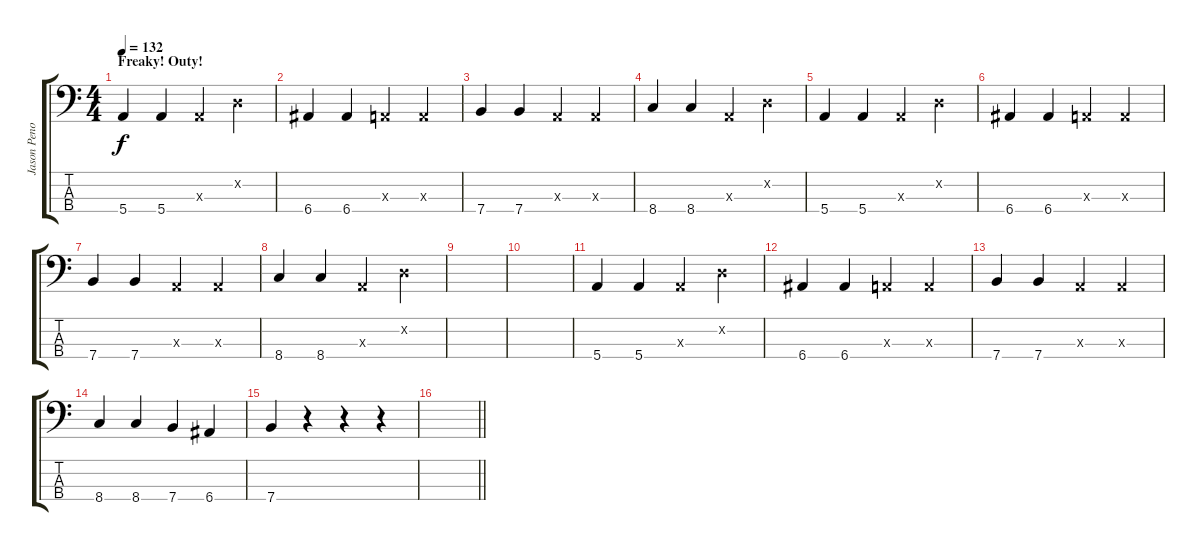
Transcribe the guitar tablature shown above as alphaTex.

\track ("Jason Penopolis" "Jason Peno") {instrument electricbasspick}
\staff {score tabs}
\tuning (G2 D2 A1 E1) {hide}
\ts (4 4)
\section ("" "Freaky! Outy!")
\tempo 132
\clef f4
\ks c
5.4.4{dy f} 5.4.4 0.3{x}.4 0.2{x}.4 |
6.4.4 6.4.4 0.3{x}.4 0.3{x}.4 |
7.4.4 7.4.4 0.3{x}.4 0.3{x}.4 |
8.4.4 8.4.4 0.3{x}.4 0.2{x}.4 |
5.4.4 5.4.4 0.3{x}.4 0.2{x}.4 |
6.4.4 6.4.4 0.3{x}.4 0.3{x}.4 |
7.4.4 7.4.4 0.3{x}.4 0.3{x}.4 |
8.4.4 8.4.4 0.3{x}.4 0.2{x}.4 |
|
|
5.4.4 5.4.4 0.3{x}.4 0.2{x}.4 |
6.4.4 6.4.4 0.3{x}.4 0.3{x}.4 |
7.4.4 7.4.4 0.3{x}.4 0.3{x}.4 |
8.4.4 8.4.4 7.4.4 6.4.4 |
7.4.4 r.4 r.4 r.4 |
\barLineRight lightlight
